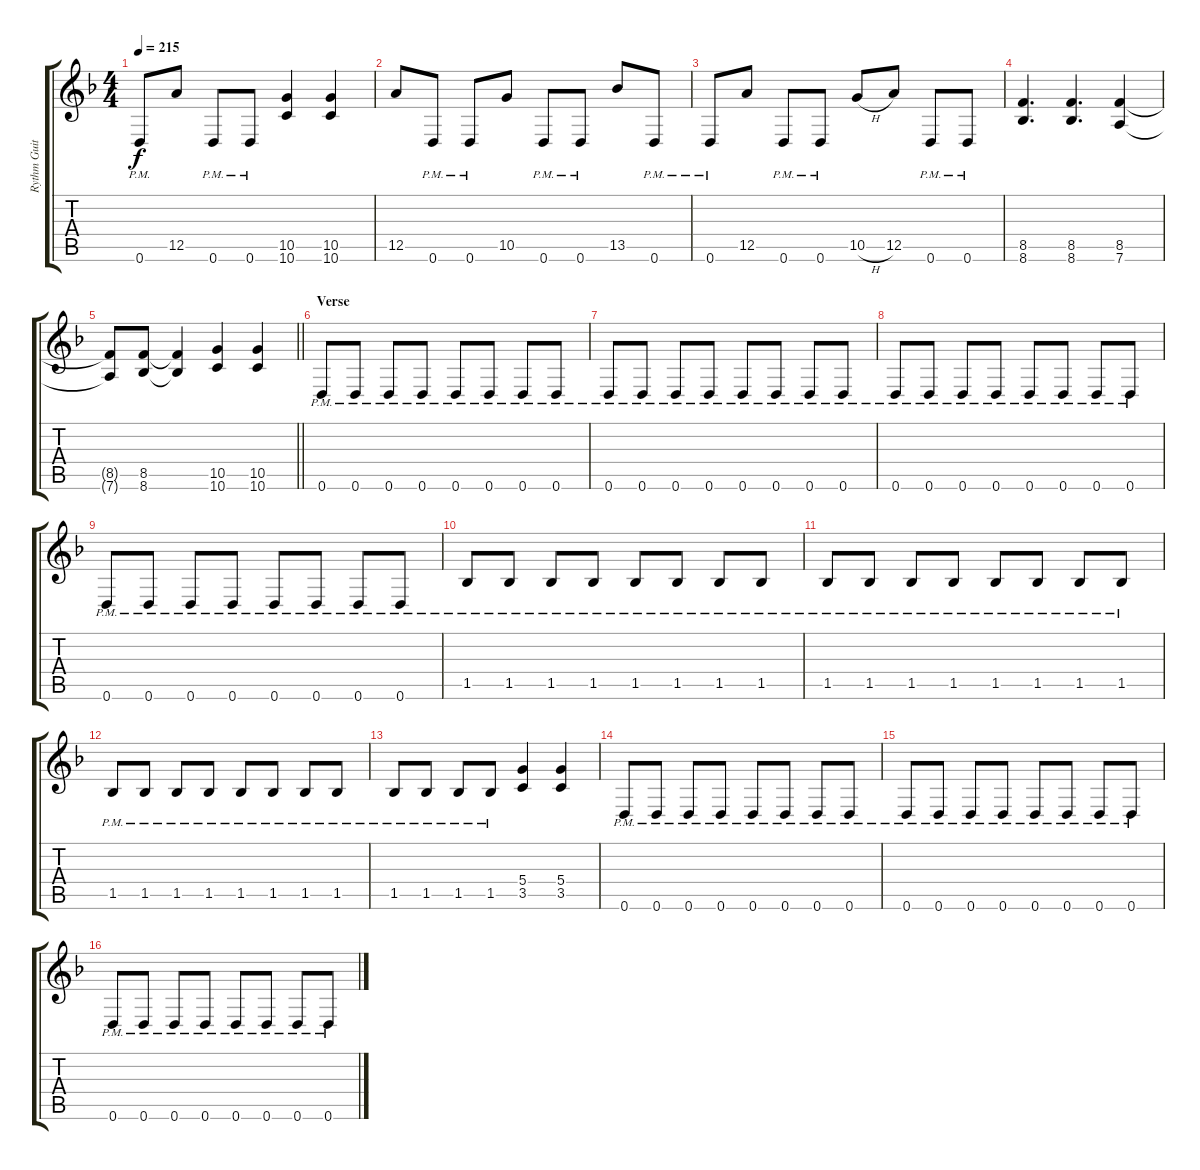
\track ("Rythm Guitar" "Rythm Guit") {instrument overdrivenguitar}
\staff {score tabs}
\tuning (E4 B3 G3 D3 A2 D2) {hide}
\ts (4 4)
\tempo 215
\clef g2
\ks f
0.6{pm}.8{dy f} 12.5.8 0.6{pm}.8 0.6{pm}.8 (10.5 10.6).4 (10.5 10.6).4 |
12.5.8 0.6{pm}.8 0.6{pm}.8 10.5.8 0.6{pm}.8 0.6{pm}.8 13.5.8 0.6{pm}.8 |
0.6{pm}.8 12.5.8 0.6{pm}.8 0.6{pm}.8 10.5{h}.8 12.5.8 0.6{pm}.8 0.6{pm}.8 |
(8.5 8.6).4{d} (8.5 8.6).4{d} (8.5 7.6).4 |
\barLineRight lightlight
(8.5{t} 7.6{t}).8 (8.5 8.6).8 (8.5{t} 8.6{t}).4 (10.5 10.6).4 (10.5 10.6).4 |
\section ("" "Verse")
0.6{pm}.8 0.6{pm}.8 0.6{pm}.8 0.6{pm}.8 0.6{pm}.8 0.6{pm}.8 0.6{pm}.8 0.6{pm}.8 |
0.6{pm}.8 0.6{pm}.8 0.6{pm}.8 0.6{pm}.8 0.6{pm}.8 0.6{pm}.8 0.6{pm}.8 0.6{pm}.8 |
0.6{pm}.8 0.6{pm}.8 0.6{pm}.8 0.6{pm}.8 0.6{pm}.8 0.6{pm}.8 0.6{pm}.8 0.6{pm}.8 |
0.6{pm}.8 0.6{pm}.8 0.6{pm}.8 0.6{pm}.8 0.6{pm}.8 0.6{pm}.8 0.6{pm}.8 0.6{pm}.8 |
1.5{pm}.8 1.5{pm}.8 1.5{pm}.8 1.5{pm}.8 1.5{pm}.8 1.5{pm}.8 1.5{pm}.8 1.5{pm}.8 |
1.5{pm}.8 1.5{pm}.8 1.5{pm}.8 1.5{pm}.8 1.5{pm}.8 1.5{pm}.8 1.5{pm}.8 1.5{pm}.8 |
1.5{pm}.8 1.5{pm}.8 1.5{pm}.8 1.5{pm}.8 1.5{pm}.8 1.5{pm}.8 1.5{pm}.8 1.5{pm}.8 |
1.5{pm}.8 1.5{pm}.8 1.5{pm}.8 1.5{pm}.8 (5.4 3.5).4 (5.4 3.5).4 |
0.6{pm}.8 0.6{pm}.8 0.6{pm}.8 0.6{pm}.8 0.6{pm}.8 0.6{pm}.8 0.6{pm}.8 0.6{pm}.8 |
0.6{pm}.8 0.6{pm}.8 0.6{pm}.8 0.6{pm}.8 0.6{pm}.8 0.6{pm}.8 0.6{pm}.8 0.6{pm}.8 |
0.6{pm}.8 0.6{pm}.8 0.6{pm}.8 0.6{pm}.8 0.6{pm}.8 0.6{pm}.8 0.6{pm}.8 0.6{pm}.8
